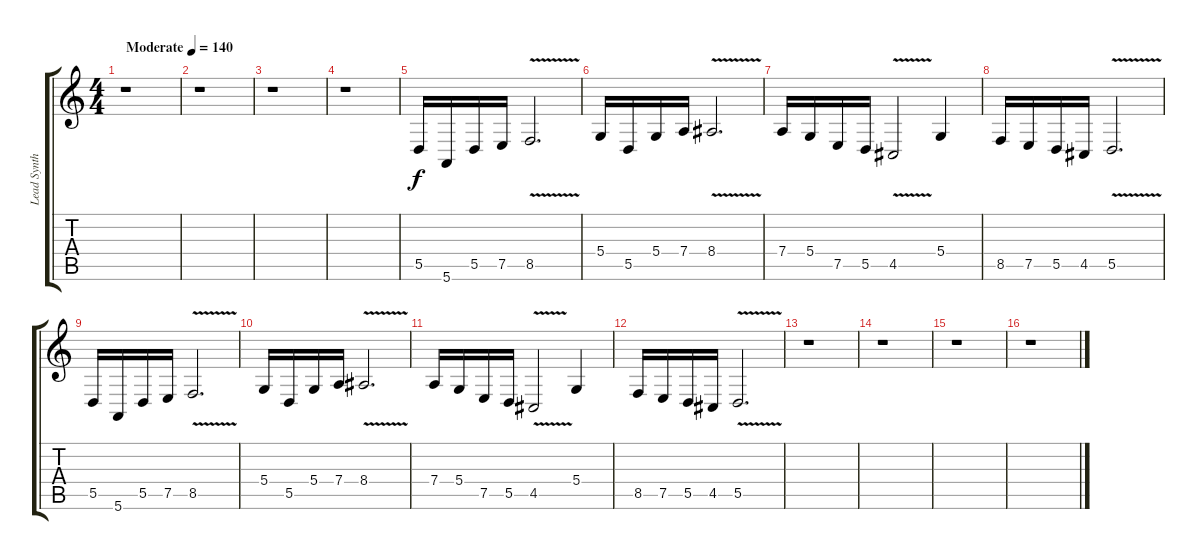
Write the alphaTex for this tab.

\track ("Lead Synth" "Lead Synth") {instrument percussiveorgan}
\staff {score tabs}
\tuning (E4 B3 G3 D3 A2 E2) {hide}
\ts (4 4)
\tempo (140 "Moderate")
\clef g2
\ks c
r.1{dy f instrument percussiveorgan} |
r.1 |
r.1 |
r.1 |
5.5.16 5.6.16 5.5.16 7.5.16 8.5{v}.2{d} |
5.4.16 5.5.16 5.4.16 7.4.16 8.4{v}.2{d} |
7.4.16 5.4.16 7.5.16 5.5.16 4.5{v}.2 5.4.4 |
8.5.16 7.5.16 5.5.16 4.5.16 5.5{v}.2{d} |
5.5.16 5.6.16 5.5.16 7.5.16 8.5{v}.2{d} |
5.4.16 5.5.16 5.4.16 7.4.16 8.4{v}.2{d} |
7.4.16 5.4.16 7.5.16 5.5.16 4.5{v}.2 5.4.4 |
8.5.16 7.5.16 5.5.16 4.5.16 5.5{v}.2{d} |
r.1 |
r.1 |
r.1 |
r.1
